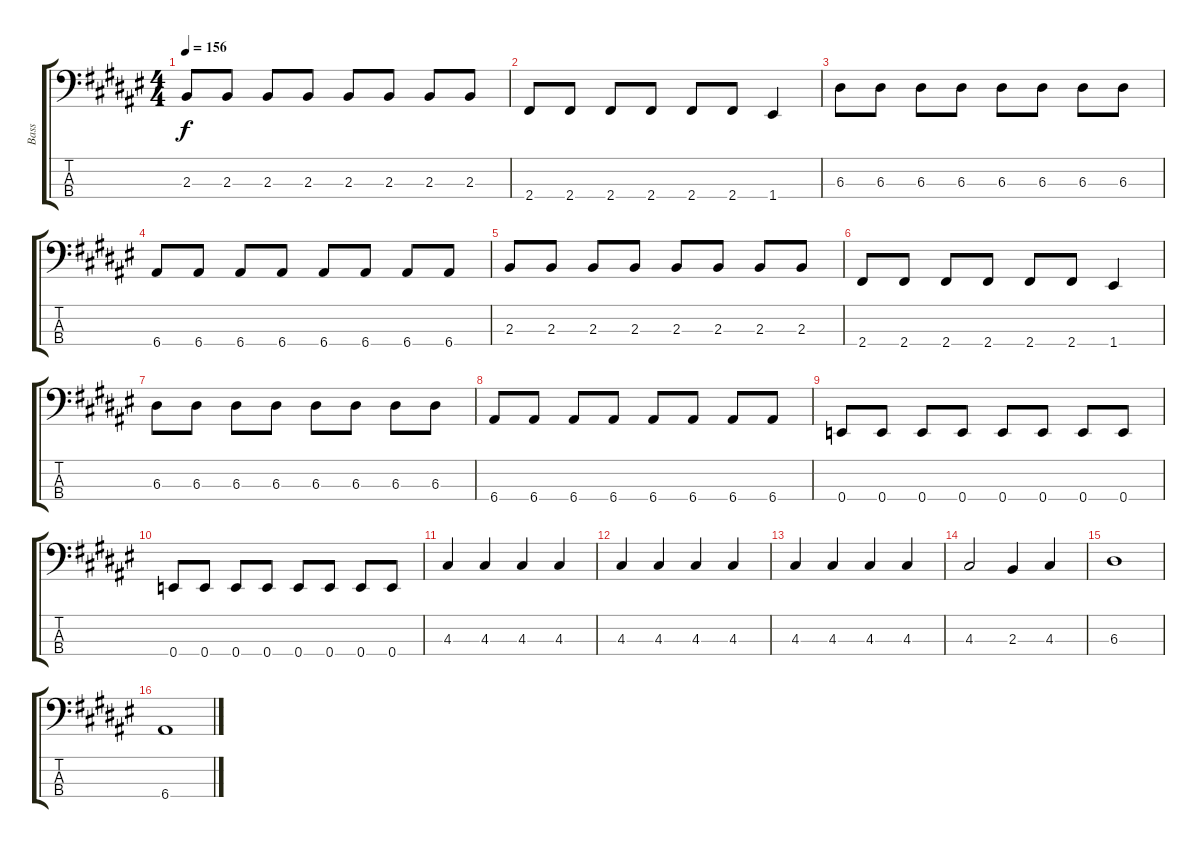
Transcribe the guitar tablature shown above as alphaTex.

\track ("Bass" "Bass") {instrument electricbassfinger}
\staff {score tabs}
\tuning (G2 D2 A1 E1) {hide}
\ts (4 4)
\tempo 156
\clef f4
\ks f#
2.3.8{dy f} 2.3.8 2.3.8 2.3.8 2.3.8 2.3.8 2.3.8 2.3.8 |
2.4.8 2.4.8 2.4.8 2.4.8 2.4.8 2.4.8 1.4.4 |
6.3.8 6.3.8 6.3.8 6.3.8 6.3.8 6.3.8 6.3.8 6.3.8 |
6.4.8 6.4.8 6.4.8 6.4.8 6.4.8 6.4.8 6.4.8 6.4.8 |
2.3.8 2.3.8 2.3.8 2.3.8 2.3.8 2.3.8 2.3.8 2.3.8 |
2.4.8 2.4.8 2.4.8 2.4.8 2.4.8 2.4.8 1.4.4 |
6.3.8 6.3.8 6.3.8 6.3.8 6.3.8 6.3.8 6.3.8 6.3.8 |
6.4.8 6.4.8 6.4.8 6.4.8 6.4.8 6.4.8 6.4.8 6.4.8 |
0.4.8 0.4.8 0.4.8 0.4.8 0.4.8 0.4.8 0.4.8 0.4.8 |
0.4.8 0.4.8 0.4.8 0.4.8 0.4.8 0.4.8 0.4.8 0.4.8 |
4.3.4 4.3.4 4.3.4 4.3.4 |
4.3.4 4.3.4 4.3.4 4.3.4 |
4.3.4 4.3.4 4.3.4 4.3.4 |
4.3.2 2.3.4 4.3.4 |
6.3.1 |
6.4.1
